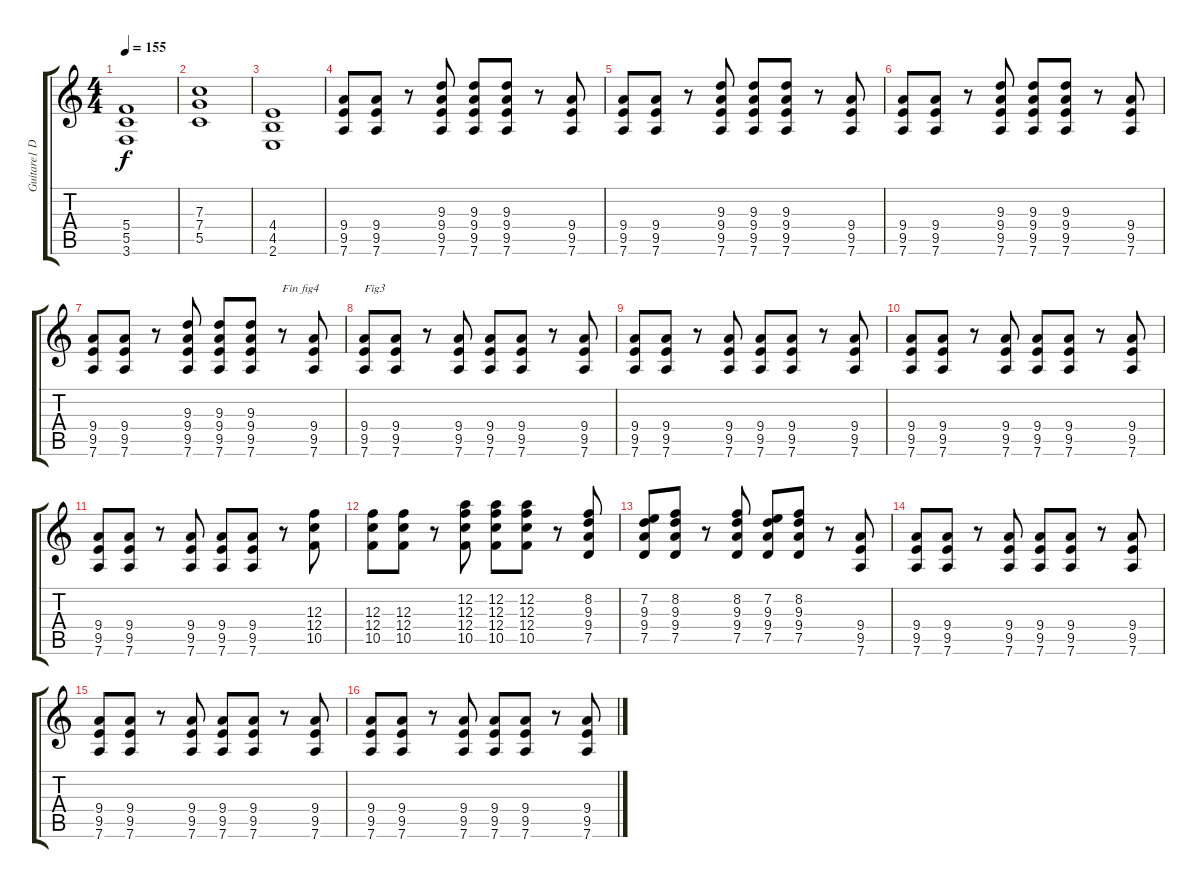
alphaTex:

\track ("Guitare1 D" "Guitare1 D") {instrument distortionguitar}
\staff {score tabs}
\tuning (D4 A3 F3 C3 G2 D2) {hide}
\ts (4 4)
\tempo 155
\clef g2
\ks c
(5.4 5.5 3.6).1{dy f} |
(7.3 7.4 5.5).1 |
(4.4 4.5 2.6).1 |
(9.4 9.5 7.6).8 (9.4 9.5 7.6).8 r.8 (9.3 9.4 9.5 7.6).8 (9.3 9.4 9.5 7.6).8 (9.3 9.4 9.5 7.6).8 r.8 (9.4 9.5 7.6).8 |
(9.4 9.5 7.6).8 (9.4 9.5 7.6).8 r.8 (9.3 9.4 9.5 7.6).8 (9.3 9.4 9.5 7.6).8 (9.3 9.4 9.5 7.6).8 r.8 (9.4 9.5 7.6).8 |
(9.4 9.5 7.6).8 (9.4 9.5 7.6).8 r.8 (9.3 9.4 9.5 7.6).8 (9.3 9.4 9.5 7.6).8 (9.3 9.4 9.5 7.6).8 r.8 (9.4 9.5 7.6).8 |
(9.4 9.5 7.6).8 (9.4 9.5 7.6).8 r.8 (9.3 9.4 9.5 7.6).8 (9.3 9.4 9.5 7.6).8 (9.3 9.4 9.5 7.6).8 r.8{txt "Fin fig4"} (9.4 9.5 7.6).8 |
(9.4 9.5 7.6).8{txt "Fig3"} (9.4 9.5 7.6).8 r.8 (9.4 9.5 7.6).8 (9.4 9.5 7.6).8 (9.4 9.5 7.6).8 r.8 (9.4 9.5 7.6).8 |
(9.4 9.5 7.6).8 (9.4 9.5 7.6).8 r.8 (9.4 9.5 7.6).8 (9.4 9.5 7.6).8 (9.4 9.5 7.6).8 r.8 (9.4 9.5 7.6).8 |
(9.4 9.5 7.6).8 (9.4 9.5 7.6).8 r.8 (9.4 9.5 7.6).8 (9.4 9.5 7.6).8 (9.4 9.5 7.6).8 r.8 (9.4 9.5 7.6).8 |
(9.4 9.5 7.6).8 (9.4 9.5 7.6).8 r.8 (9.4 9.5 7.6).8 (9.4 9.5 7.6).8 (9.4 9.5 7.6).8 r.8 (12.3 12.4 10.5).8 |
(12.3 12.4 10.5).8 (12.3 12.4 10.5).8 r.8 (12.2 12.3 12.4 10.5).8 (12.2 12.3 12.4 10.5).8 (12.2 12.3 12.4 10.5).8 r.8 (8.2 9.3 9.4 7.5).8 |
(7.2 9.3 9.4 7.5).8 (8.2 9.3 9.4 7.5).8 r.8 (8.2 9.3 9.4 7.5).8 (7.2 9.3 9.4 7.5).8 (8.2 9.3 9.4 7.5).8 r.8 (9.4 9.5 7.6).8 |
(9.4 9.5 7.6).8 (9.4 9.5 7.6).8 r.8 (9.4 9.5 7.6).8 (9.4 9.5 7.6).8 (9.4 9.5 7.6).8 r.8 (9.4 9.5 7.6).8 |
(9.4 9.5 7.6).8 (9.4 9.5 7.6).8 r.8 (9.4 9.5 7.6).8 (9.4 9.5 7.6).8 (9.4 9.5 7.6).8 r.8 (9.4 9.5 7.6).8 |
(9.4 9.5 7.6).8 (9.4 9.5 7.6).8 r.8 (9.4 9.5 7.6).8 (9.4 9.5 7.6).8 (9.4 9.5 7.6).8 r.8 (9.4 9.5 7.6).8
